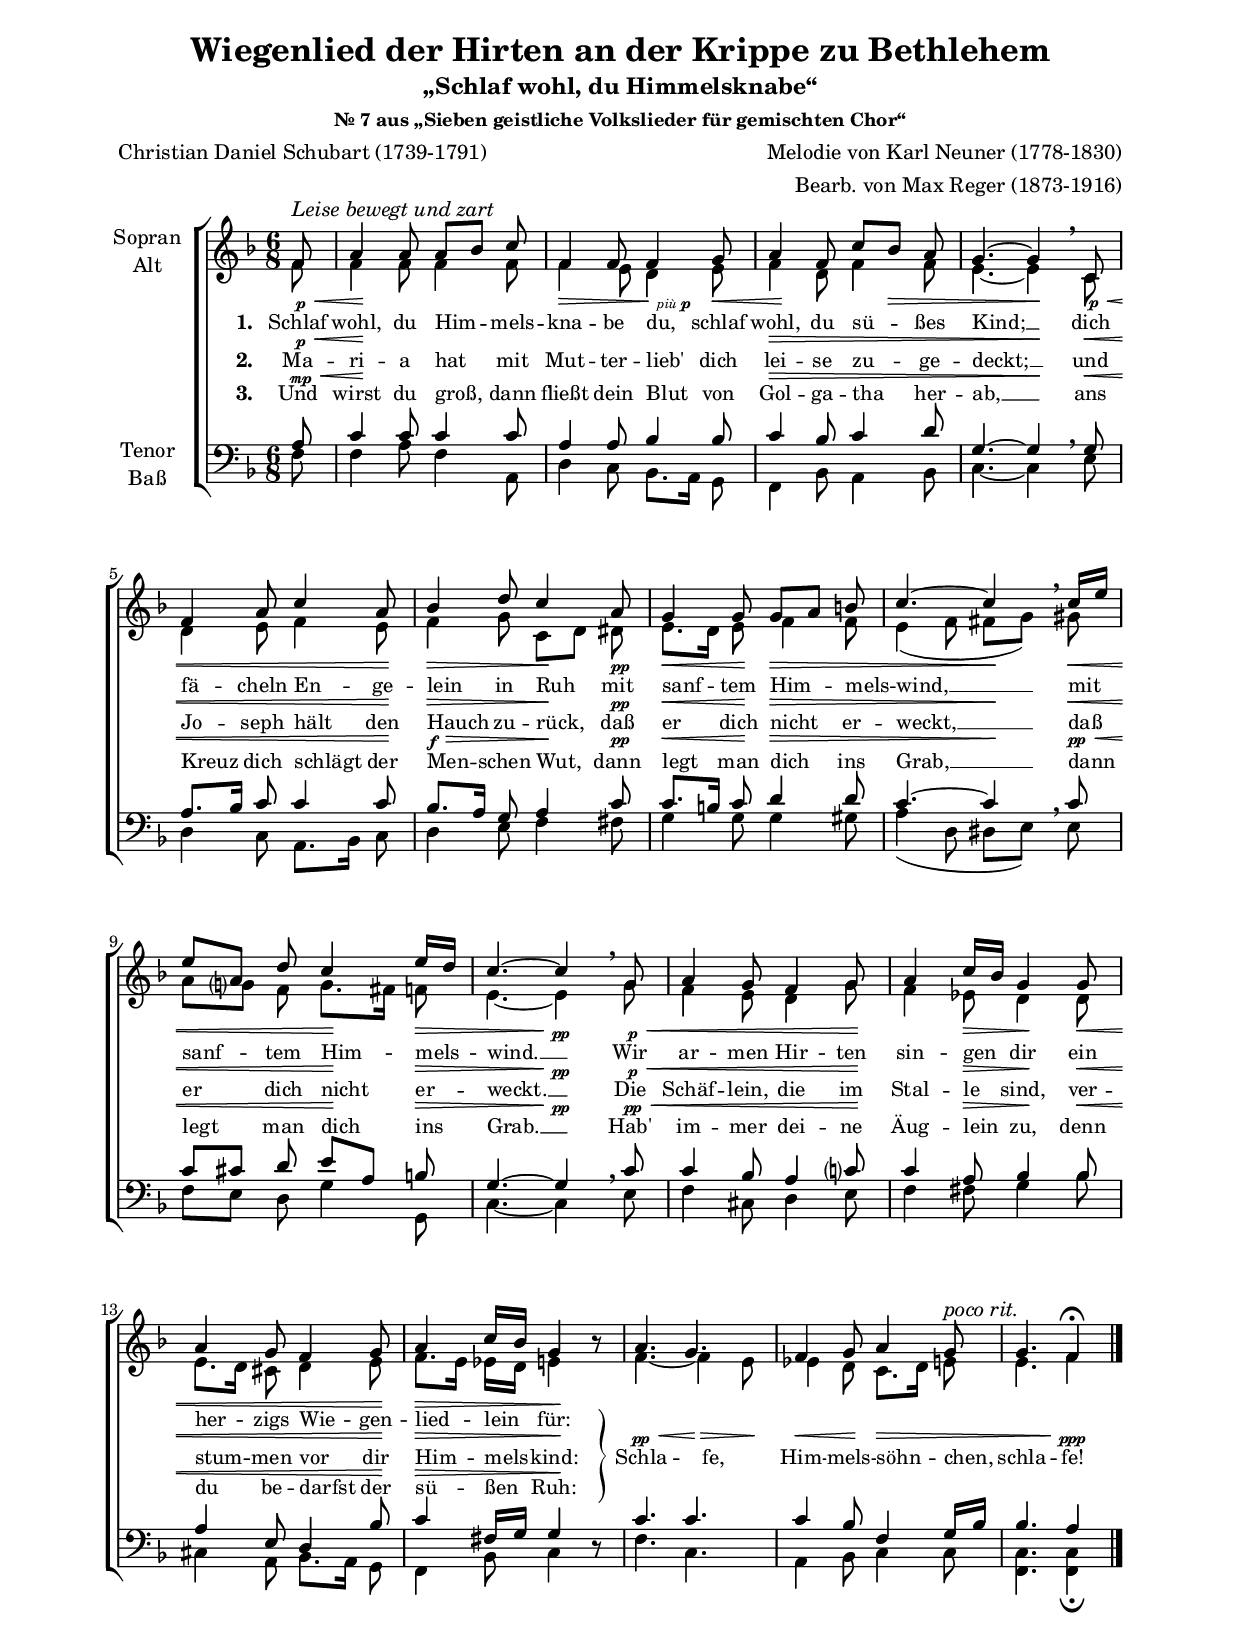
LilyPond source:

\version "2.18.2"

\include "deutsch.ly"

#(define (rest-score r)  (let ((score 0)  (yoff (ly:grob-property-data r 'Y-offset))
  (sp (ly:grob-property-data r 'staff-position)))  (if (number? yoff)  (set! score (+ score 2))
  (if (eq? yoff 'calculation-in-progress)  (set! score (- score 3))))  (and (number? sp)
  (<= 0 2 sp)  (set! score (+ score 2))  (set! score (- score (abs (- 1 sp)))))  score))

#(define (merge-rests-on-positioning grob)  (let* ((can-merge #f)
  (elts (ly:grob-object grob 'elements))  (num-elts (and (ly:grob-array? elts)
  (ly:grob-array-length elts)))  (two-voice? (= num-elts 2)))  (if two-voice?
  (let* ((v1-grob (ly:grob-array-ref elts 0))  (v2-grob (ly:grob-array-ref elts 1))
  (v1-rest (ly:grob-object v1-grob 'rest))  (v2-rest (ly:grob-object v2-grob 'rest)))
  (and  (ly:grob? v1-rest)  (ly:grob? v2-rest)  (let* ((v1-duration-log (ly:grob-property v1-rest 'duration-log))
  (v2-duration-log (ly:grob-property v2-rest 'duration-log))  (v1-dot (ly:grob-object v1-rest 'dot))
  (v2-dot (ly:grob-object v2-rest 'dot))  (v1-dot-count (and (ly:grob? v1-dot)
  (ly:grob-property v1-dot 'dot-count -1)))  (v2-dot-count (and (ly:grob? v2-dot)
  (ly:grob-property v2-dot 'dot-count -1))))  (set! can-merge  (and  (number? v1-duration-log)
  (number? v2-duration-log)  (= v1-duration-log v2-duration-log)  (eq? v1-dot-count v2-dot-count)))
  (if can-merge  (let* ((keep-v1? (>= (rest-score v1-rest)  (rest-score v2-rest)))
  (rest-to-keep (if keep-v1? v1-rest v2-rest))  (dot-to-kill (if keep-v1? v2-dot v1-dot)))
  (ly:grob-suicide! (if keep-v1? v2-rest v1-rest))  (if (ly:grob? dot-to-kill)
  (ly:grob-suicide! dot-to-kill))  (ly:grob-set-property! rest-to-keep 'direction 0)
  (ly:rest::y-offset-callback rest-to-keep)))))))  (if can-merge  #t
  (ly:rest-collision::calc-positioning-done grob))))

br = {\breathe}
me = {\unset ignoreMelismata }
nm = {\set ignoreMelismata = ##t }
sd = {\slurDashed }
ss = {\slurSolid }

lal = { \once \override LyricText.self-alignment-X = #LEFT }
sas = { \set associatedVoice = "sopran" }
saa = { \set associatedVoice = "alt" }
sat = { \set associatedVoice = "tenor" }
sab = { \set associatedVoice = "bass" }
rb = \set stanza = \markup { \hspace #1 \translate #'(0 . 0.8) \right-brace #45 }

piuPP = #(make-dynamic-script (markup #:normal-text #:italic "più" #:dynamic "pp"))
piuP = #(make-dynamic-script (markup #:normal-text #:italic "più" #:dynamic "p"))
piuF = #(make-dynamic-script (markup #:normal-text #:italic "più" #:dynamic "f"))
menoP = #(make-dynamic-script (markup #:normal-text #:italic "meno" #:dynamic "p"))

\header {
  title = "Wiegenlied der Hirten an der Krippe zu Bethlehem"
  subtitle = "„Schlaf wohl, du Himmelsknabe“"
  subsubtitle = "Nr. 7 aus „Sieben geistliche Volkslieder für gemischten Chor“"
  composer = "Melodie von Karl Neuner (1778-1830)"
  arranger = "Bearb. von Max Reger (1873-1916)"
  poet = "Christian Daniel Schubart (1739-1791)"
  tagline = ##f
}

#(set-global-staff-size 18)

\paper {
  #(set-paper-size "a4")
  left-margin = 2\cm
  line-width = 17\cm
  top-margin = 1.4\cm
  bottom-margin = 1.3\cm
  horizontal-shift = 0\mm
  #(define page-breaking ly:minimal-breaking)
  ragged-bottom = ##f
  ragged-last-bottom = ##f
  print-page-number = ##f
  annotate-spacing = ##f
}

global= { \time 6/8 \key f \major \autoBeamOff \partial 8 }

sopran = { \set Staff.instrumentName = \markup \center-column { Sopran Alt }
  \relative f' { f8^\markup{\italic "Leise bewegt und zart"}
  a4 a8 a [b] c f,4 f8 f4 g8 a4 f8 c'8 [b] a g4. ~ g4 \br c,8
  f4 a8 c4 a8 b4 d8 c4 a8 g4 g8 g [a] h c4. ~ c4 \br c16 [e]
  e8 [a,] d c4 e16 [d] c4. ~ c4 \br g8 a4 g8 f4 g8 a4 c16 [b] g4 g8
  a4 g8 f4 g8 a4 c16 [b] g4 r8 a4. g f4 g8 a4 g8 ^\markup { \italic "poco rit." }
  g4. f4\fermata \bar "|."
}}

alt = { \relative f' { f8 f4 f8 f4 f8 f4 e8 d4 e8 f4 d8 f4 f8 e4. ~ e4 c8
  d4 e8 f4 e8 f4 g8 c,8 [d] dis e8. [d16] e8 f4 f8 e4 (f8 fis [g] ) gis
  a8 [g?] f g8. [fis16] f8 e4. ~e4 g8 f4 e8 d4 g8 f4 es8 d4 d8
  e8. [d16] cis8 d4 e8 f8. [e16] es [d] e4 r8 f4. ~ f4 e8 es4 d8 c8. [d16] e8 e4. f4
}}

tenor = { \set Staff.instrumentName = \markup \center-column { Tenor Baß }
  \set Staff.midiInstrument = #"recorder" \clef bass \relative a {
  a8 c4 c8 c4 c8 a4 a8 b4 b8 c4 b8 c4 d8 g,4. ~ g4 \br g8
  a8. [b16] c8 c4 c8 b8. [a16] g8 a4 c8 c8. [h16] c8 d4 d8 c4. ~ c4 \br c8
  c8 [cis] d e [a,] h g4. ~ g4 \br c8 c4 b8 a4 c?8 c4 a8 b4 b8
  a4 e8 d4 b'8 c4 fis,16 [g] g4 r8 c4. c c4 b8 f4 g16 [b] b4. a4
}}

bass = { \clef bass \relative f { f8 f4 a8 f4 a,8 d4 c8 b8. [a16] g8 f4 b8 a4 b8 c4. ~ c4 e8
  d4 c8 a8. [b16] c8 d4 e8 f4 fis8 g4g8g4gis8 a4 (d,8 dis [e]) e
  f8 [e] d g4 g,8 c4. ~ c4 e8 f4 cis8 d4 e8 f4 fis8 g4 b8
  cis,4 a8 b8. [a16] g8 f4 b8 c4 r8 f4. c a4 b8 c4 c8 <c f,>4. <c f,>4\fermata
}}

dynglob = {
  \override Staff.Clef #'stencil = ##f
  \override Staff.TimeSignature #'stencil = ##f
  \stopStaff \autoBeamOff \partial 8
}
stanzaAdyn = { \dynglob
  s8\p\< s4\! s8 s [s] s s4\> s8 s8 s8\!\piuP s8\< s4\! s8 s8 [s]\> s s4. ~ s4\! s8\p\<
  s4 s8 s4 s8\! s4\> s8 s4\! s8\pp s4\< s8\! s\> [s] s s4. ~ s4\! s16\< [s]
  s8 [s] s s4\! s16\> [s] s4. ~ s4\!\pp s8\p\< s4 s8 s4 s8\! s4 s16\> [s] s4\! s8\<
  s4 s8 s4 s8\! s4\> s16 [s] s4\! s8 s4. s s4 s8 s4 s8 s4. s4
}
stanzaBdyn = { \dynglob
  s8\p\< s4\! s8 s [s] s s4 s8 s8 s8 s8 s4\> s8 s8 [s] s s4. ~ s4\! s8\<
  s4 s8 s4 s8\! s4\> s8 s4\! s8\pp s4\< s8\! s\> [s] s s4. ~ s4\! s16\< [s]
  s8 [s] s s4\! s16\> [s] s4. ~ s4\!\pp s8\p\< s4 s8 s4 s8\! s4 s16\> [s] s4\! s8\<
  s4 s8 s4 s8\! s4\> s16 [s] s4\! s8 s4.\pp\< s4\> s8\! s4\< s8\! s4\> s8 s4. s4\!\ppp
}

stanzaCdyn = { \dynglob
  s8\mp\< s4\! s8 s [s] s s4 s8 s8 s8 s8 s4\> s8 s8 [s] s s4. ~ s4\! s8\<
  s4 s8 s4 s8\! s4\f\> s8 s4\! s8\pp s4\< s8\! s\> [s] s s4. ~ s4\! s16\pp\< [s]
  s8 [s] s s4\! s16\> [s] s4. ~ s4\!\pp s8\pp\< s4 s8 s4 s8\! s4 s16\> [s] s4\! s8\<
  s4 s8 s4 s8\! s4\> s16 [s] s4\! s8 s4. s s4 s8 s4 s8 s4. s4
}

sta = \lyricmode { \set stanza = #"1. "
  Schlaf wohl, du Him -- mels -- kna -- be \lal du,
  schlaf  wohl, du sü --  ßes Kind; __
  dich \lal fä -- cheln \lal En  -- ge -- \lal lein in \lal Ruh
  mit \lal sanf -- tem \lal Him -- \saa \lal mels -- \sas wind, __
  mit sanf -- tem \lal Him -- mels -- wind. __
  Wir ar -- men Hir -- ten sin -- gen dir
  ein \lal her -- zigs \lal Wie -- gen -- \lal lied -- lein für:
}

stb = \lyricmode { \set stanza = #"2. "
  Ma -- ri -- a hat mit Mut -- ter -- \lal lieb'
  dich lei -- se zu -- ge -- deckt; __
  und \lal Jo -- seph \lal hält den \lal Hauch zu -- \lal rück,
  daß \lal er dich nicht \saa er -- \sas weckt, __
  daß er dich \lal nicht er -- weckt. __
  Die Schäf -- lein, die im Stal -- \lal le sind,
  ver -- \lal stum -- men \lal vor dir \lal Him --  mels -- kind: \rb
  Schla -- \lal "   fe," Him -- mels -- \lal söhn -- \lal chen, schla -- fe!
}

stc = \lyricmode { \set stanza = #"3. "
  Und wirst du groß, dann fließt dein \lal Blut
  von Gol -- ga -- tha her -- ab, __
  ans \lal Kreuz dich \lal schlägt der \lal Men -- schen \lal Wut,
  dann \lal legt man dich \saa ins \sas Grab, __
  dann legt man \lal dich ins Grab. __
  Hab' im -- mer dei -- ne Äug -- \lal lein zu,
  denn \lal du be -- \lal darfst der \lal sü -- ßen Ruh:
}

\score {
  <<
  \new ChoirStaff <<
    \new Staff <<
      \new Voice = "sopran" { \voiceOne  << \global \sopran >> }
      \new Voice = "alt" { \voiceTwo  << \global \alt >> }
    >>
    \new Staff { <<\stanzaAdyn >> } \new Lyrics = "soprana"
    \new Staff { <<\stanzaBdyn >> } \new Lyrics = "sopranb"
    \new Staff { <<\stanzaCdyn >> } \new Lyrics = "sopranc"
    \new Staff <<
      \new Voice = "tenor" { \voiceOne << \global \tenor >> }
      \new Voice = "bass" { \voiceTwo << \global \bass >> }
    >>
  >>
  \context Lyrics = soprana \lyricsto sopran \sta
  \context Lyrics = sopranb \lyricsto sopran \stb
  \context Lyrics = sopranc \lyricsto sopran \stc
  >>
  \layout{
    system-count = #4
    \context{
      \Staff
      \override RestCollision #'positioning-done = #merge-rests-on-positioning
      \override DynamicText #'font-size = #-4
      \override Hairpin #'to-barline = ##f
      \override Hairpin #'height = #'0.3
      \override DynamicText #'self-alignment-Y = #0
      \override Hairpin #'self-alignment-Y = #-1
      \override VerticalAxisGroup #'staff-staff-spacing =
        #'((basic-distance . 0)
           (minimum-distance . .3)
           (padding . .3)
           (stretchability . 0))
      \override VerticalAxisGroup #'nonstaff-relatedstaff-spacing =
        #'((basic-distance . 0)
           (minimum-distance . 0)
           (padding . 0)
           (stretchability . 0))
      \override VerticalAxisGroup #'nonstaff-unrelatedstaff-spacing =
        #'((basic-distance . 0)
           (minimum-distance . 0)
           (padding . 0)
           (stretchability . 0))
      }
    \context{
      \Lyrics
      \override LyricText #'font-size = #'-.0
      \override VerticalAxisGroup #'nonstaff-relatedstaff-spacing =
        #'((basic-distance . 0)
           (minimum-distance . .3)
           (padding . .3)
           (stretchability . 0))
      \override VerticalAxisGroup #'nonstaff-unrelatedstaff-spacing =
        #'((basic-distance . 0)
           (minimum-distance . 0)
           (padding . .3)
           (stretchability . 0))
    }
  }
}

